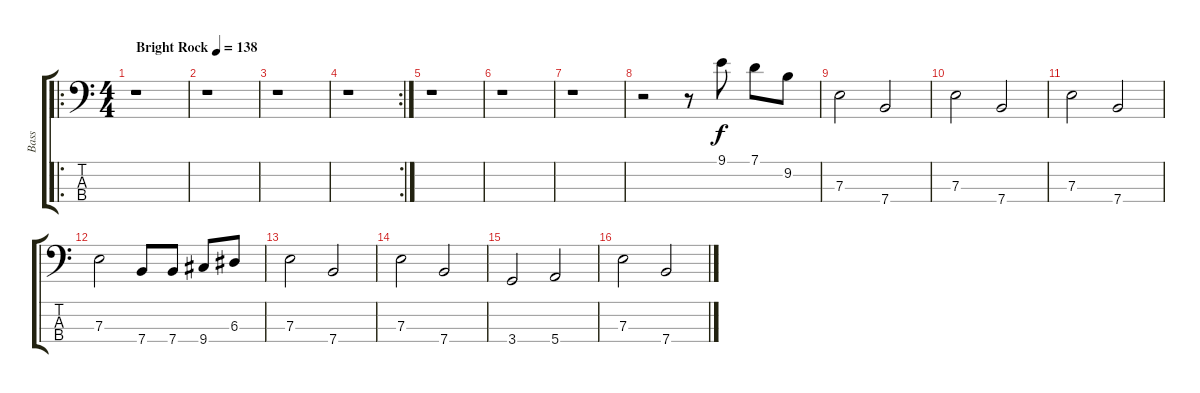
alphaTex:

\track ("Bass" "Bass") {instrument electricbassfinger}
\staff {score tabs}
\tuning (G2 D2 A1 E1) {hide}
\ro
\ts (4 4)
\tempo (138 "Bright Rock")
\clef f4
\ks c
r.1{dy f instrument electricbassfinger} |
r.1 |
r.1 |
\rc 2
r.1 |
r.1 |
r.1 |
r.1 |
r.2 r.8 9.1.8 7.1.8 9.2.8 |
7.3.2 7.4.2 |
7.3.2 7.4.2 |
7.3.2 7.4.2 |
7.3.2 7.4.8 7.4.8 9.4.8 6.3.8 |
7.3.2 7.4.2 |
7.3.2 7.4.2 |
3.4.2 5.4.2 |
7.3.2 7.4.2
